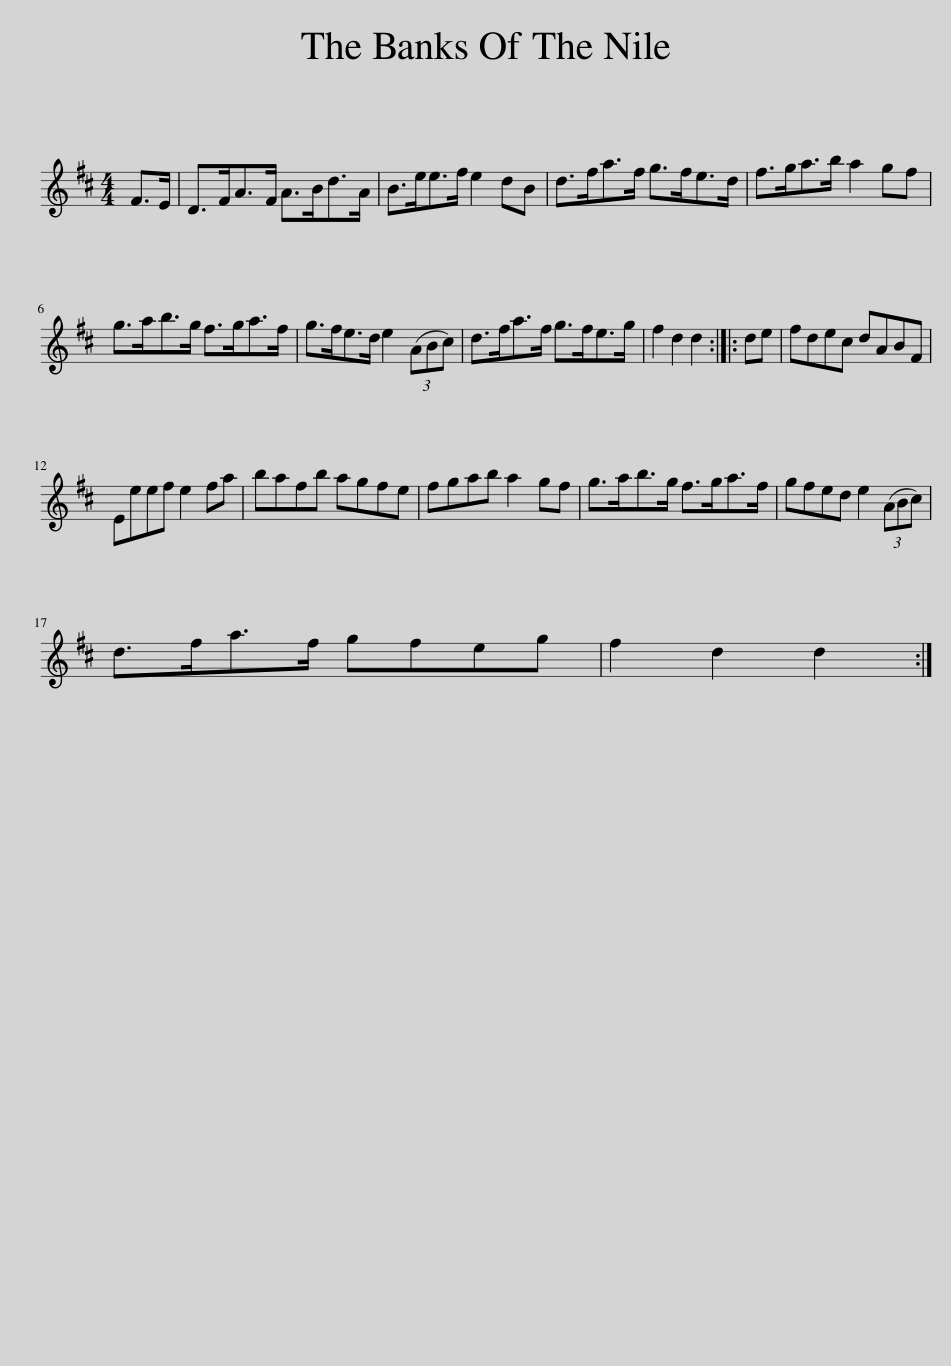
X:1
L:1/8
M:4/4
I:linebreak $
K:D
V:1 treble
V:1
 F>E | D>FA>F A>Bd>A | B>ee>f e2 dB | d>fa>f g>fe>d | f>ga>b a2 gf |$ %5
 g>ab>g f>ga>f | g>fe>d e2 (3(ABc) | d>fa>f g>fe>g | f2 d2 d2 :: de | %10
 fdec dABF |$ Eeef e2 fa | bafb agfe | fgab a2 gf | g>ab>g f>ga>f | %15
 gfed e2 (3(ABc) |$ d>fa>f gfeg | f2 d2 d2 :| %18
